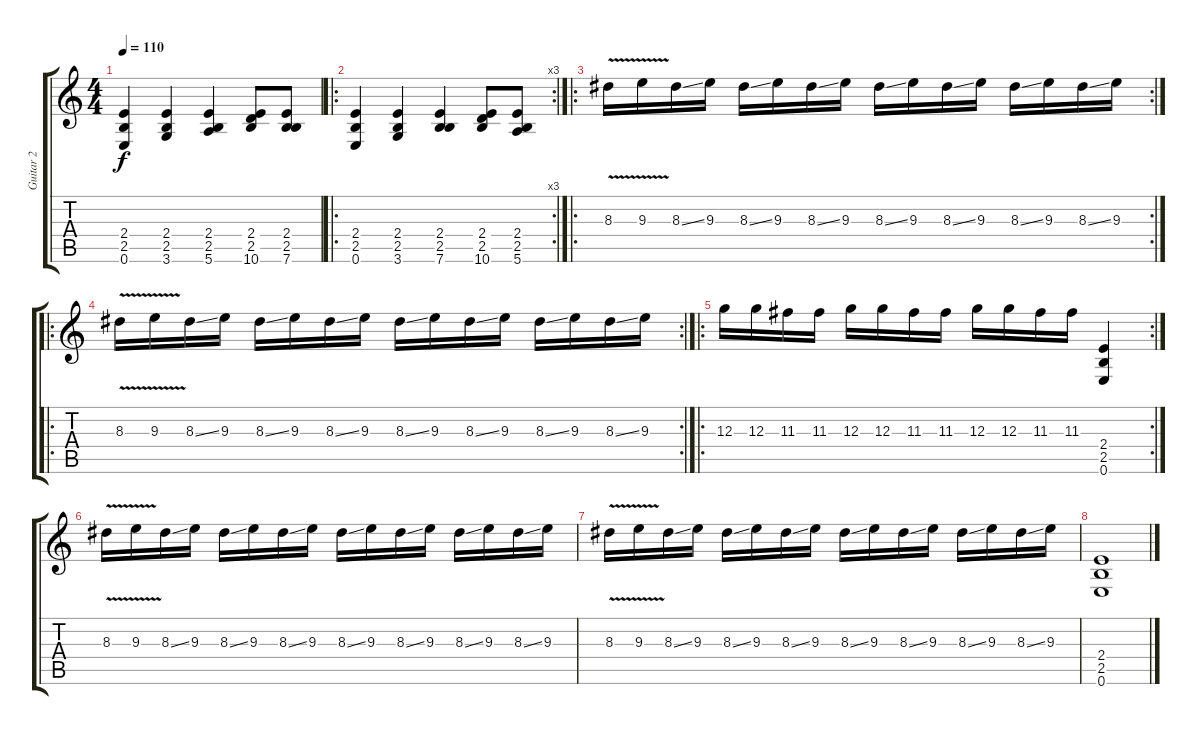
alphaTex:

\track ("Guitar 2" "Guitar 2") {instrument distortionguitar}
\staff {score tabs}
\tuning (E4 B3 G3 D3 A2 E2) {hide}
\ts (4 4)
\tempo 110
\clef g2
\ks c
(2.4 2.5 0.6).4{dy f} (2.4 2.5 3.6).4 (2.4 2.5 5.6).4 (2.4 2.5 10.6).8 (2.4 2.5 7.6).8 |
\ro
\rc 3
(2.4 2.5 0.6).4 (2.4 2.5 3.6).4 (2.4 2.5 7.6).4 (2.4 2.5 10.6).8 (2.4 2.5 5.6).8 |
\ro
\rc 2
8.3{v}.16 9.3{v}.16 8.3{ss}.16 9.3.16 8.3{ss}.16 9.3.16 8.3{ss}.16 9.3.16 8.3{ss}.16 9.3.16 8.3{ss}.16 9.3.16 8.3{ss}.16 9.3.16 8.3{ss}.16 9.3.16 |
\ro
\rc 2
8.3{v}.16 9.3{v}.16 8.3{ss}.16 9.3.16 8.3{ss}.16 9.3.16 8.3{ss}.16 9.3.16 8.3{ss}.16 9.3.16 8.3{ss}.16 9.3.16 8.3{ss}.16 9.3.16 8.3{ss}.16 9.3.16 |
\ro
\rc 2
12.3.16 12.3.16 11.3.16 11.3.16 12.3.16 12.3.16 11.3.16 11.3.16 12.3.16 12.3.16 11.3.16 11.3.16 (2.4 2.5 0.6).4 |
8.3{v}.16 9.3{v}.16 8.3{ss}.16 9.3.16 8.3{ss}.16 9.3.16 8.3{ss}.16 9.3.16 8.3{ss}.16 9.3.16 8.3{ss}.16 9.3.16 8.3{ss}.16 9.3.16 8.3{ss}.16 9.3.16 |
8.3{v}.16 9.3{v}.16 8.3{ss}.16 9.3.16 8.3{ss}.16 9.3.16 8.3{ss}.16 9.3.16 8.3{ss}.16 9.3.16 8.3{ss}.16 9.3.16 8.3{ss}.16 9.3.16 8.3{ss}.16 9.3.16 |
(2.4 2.5 0.6).1
